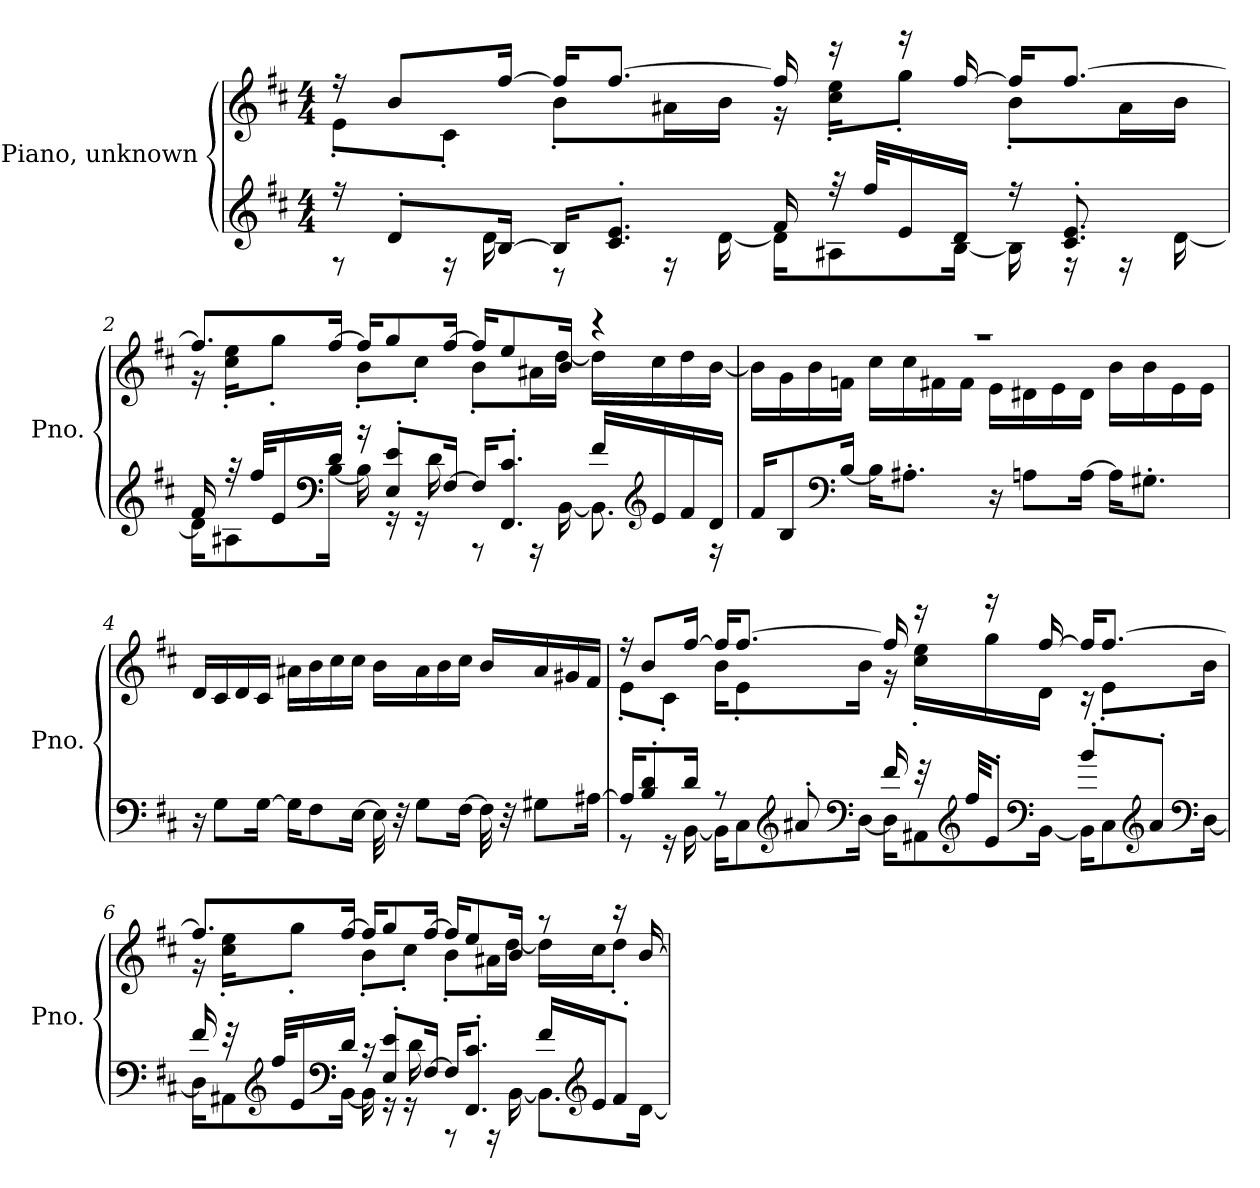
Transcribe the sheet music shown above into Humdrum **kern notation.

**kern	**kern
*part1	*part1
*staff2	*staff1
*I"Piano, unknown	*
*I'Pno.	*
*clefG2	*clefG2
*k[f#c#]	*k[f#c#]
*M4/4	*M4/4
*MM120	*MM120
=1	=1
*^	*^
16r	8r	16r	8e'\L
8d'/L	.	8b/L	.
.	16r	.	8c#'\J
[16B/Jk	16d\	[16ff#/Jk	.
16B/KL]	8r	16ff#/KL]	8b'\L
8.c#/' 8.e/'J	.	[8.ff#/J	.
.	16r	.	16a#X\L
.	[16d\	.	16b\JJ
16f#/	16d\KL]	16ff#/]	16r
32r	8A#X\	16r	16cc#\' 16ee\'KL
32ff#/KLL	.	.	.
16e/	.	16r	8gg'\J
16d/JJ	[16B\Jk	[16ff#/	.
16r	16B\]	16ff#/KL]	8b'\L
8.c#/' 8.e/'	16r	[8.ff#/J	.
.	16r	.	16a#\L
.	[16d\	.	16b\JJ
!!LO:LB:g=z	!!
=2	=2	=2	=2
16f#/	16d\KL]	8.ff#/L]	16r
32r	8A#X\	.	16cc#\' 16ee\'KL
32ff#/KLL	.	.	.
16e/	.	.	8gg'\J
*clefF4	*	*	*
16d/JJ	[16B\Jk	[16ff#/Jk	.
16r	16B\]	16ff#/KL]	8b'\L
8E/' 8e/'L	16r	8gg/	.
.	16r	.	8cc#'\J
[16F#/Jk	16d\	[16ff#/Jk	.
16F#/KL]	8r	16ff#/KL]	8b'\L
8.FF#/' 8.c#/'J	.	8ee/	.
.	16r	.	16a#X\L
.	[16BB\	16b/Jk	[16dd\JJ
16f#/LL	8.BB\]	4r	16dd\LL]
*clefG2	*	*	*
16e/	.	.	16cc#\
16f#/	.	.	16dd\
16d/JJ	16r	.	[16b\JJ
*v	*v	*	*
!!LO:LB:g=z	!!
=3	=3	=3
16f#/KL	1r	16b\LL]
8B/	.	16g\
.	.	16b\
*clefF4	*	*
[16B/Jk	.	16fn\JJ
16B\KL]	.	16cc#\LL
8.A#X'\J	.	16cc#\
.	.	16f#X\
.	.	16f#\JJ
16r	.	16e\LL
8An\L	.	16d#X\
.	.	16e\
[16A\Jk	.	16d#\JJ
16A\KL]	.	16b\LL
8.G#X'\J	.	16b\
.	.	16e\
.	.	16e\JJ
*	*v	*v
=4	=4
16r	16d/LL
8G\L	16c#/
.	16d/
[16G\Jk	16c#/JJ
16G\KL]	16a#X\LL
8F#\	16b\
.	16cc#\
[16E\Jk	16cc#\JJ
32E\]	16b\LL
32r	.
8G\L	16a#\
.	16b\
[16F#\Jk	16cc#\JJ
32F#\]	16b/LL
32r	.
8G#X\L	16a#/
.	16g#X/
[16A#X\Jk	16f#/JJ
!!LO:LB:g=z
=5	=5
*^	*^
16A#/KL]	8r	16r	8e'\L
8B/' 8d/'	.	8b/L	.
.	16r	.	8c#'\J
16d/Jk	[16BB\	[16ff#/Jk	.
8r	16BB\KL]	16ff#/KL]	16b\KL
.	8C#\	[8.ff#/J	8e'\
*clefG2	*	*	*
8a#X'/	.	.	.
*clefF4	*	*	*
.	[16D\Jk	.	16b\Jk
16f#/	16D\KL]	16ff#/]	16r
32r	8AA#X\	16r	16cc#\' 16ee\'LL
*clefG2	*	*	*
32ff#/KKL	.	.	.
8e'/J	.	16r	16gg\
*clefF4	*	*	*
.	[16BB\Jk	[16ff#/	16d\JJ
8b'/L	16BB\KL]	16ff#/KL]	16r
.	8C#\	[8.ff#/J	8e'\L
*clefG2	*	*	*
8a#'/J	.	.	.
*clefF4	*	*	*
.	[16D\Jk	.	16b\Jk
!!LO:LB:g=z	!!
=6	=6	=6	=6
16f#/	16D\KL]	8.ff#/L]	16r
32r	8AA#X\	.	16cc#\' 16ee\'KL
*clefG2	*	*	*
32ff#/KLL	.	.	.
16e/	.	.	8gg'\J
*clefF4	*	*	*
16d/JJ	[16BB\Jk	[16ff#/Jk	.
16r	16BB\]	16ff#/KL]	8b'\L
8E/' 8e/'L	16r	8gg/	.
.	16r	.	8cc#'\J
[16F#/Jk	16d\	[16ff#/Jk	.
16F#/KL]	8r	16ff#/KL]	8b'\L
8.FF#/' 8.c#/'J	.	8ee/	.
.	16r	.	16a#X\L
.	[16BB\	16b/Jk	[16dd\JJ
16f#/LL	8.BB\L]	8r	16dd\LL]
*clefG2	*	*	*
16e/J	.	.	16cc#\J
8f#'/J	.	16r	8dd'\J
.	[16d\Jk	[16b/	.
*v	*v	*	*
*	*v	*v
=	=
*-	*-
